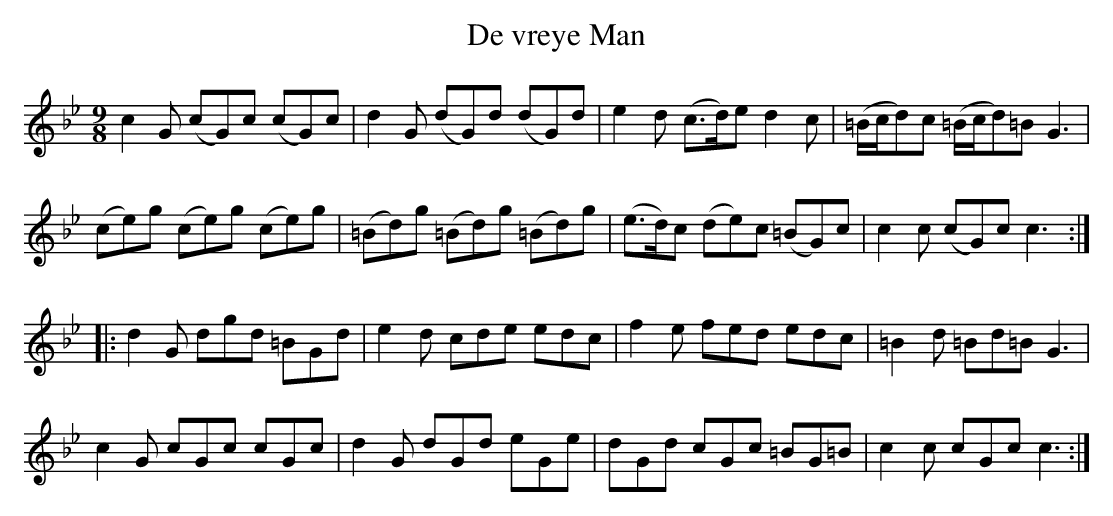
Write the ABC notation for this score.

X:1
T:De vreye Man
M:9/8
K:Cdor
c2G (cG)c (cG)c|d2G (dG)d (dG)d|e2d (c>d)e d2c|(=B/c/d)c (=B/c/d)=B G3|
(ce)g (ce)g (ce)g|(=Bd)g (=Bd)g (=Bd)g|(e>d)c (de)c (=BG)c|c2c (cG)c c3:|
|:d2G dgd =BGd|e2d cde edc|f2e fed edc|=B2d =Bd=B G3|
c2G cGc cGc|d2G dGd eGe|dGd cGc =BG=B|c2c cGc c3:|
